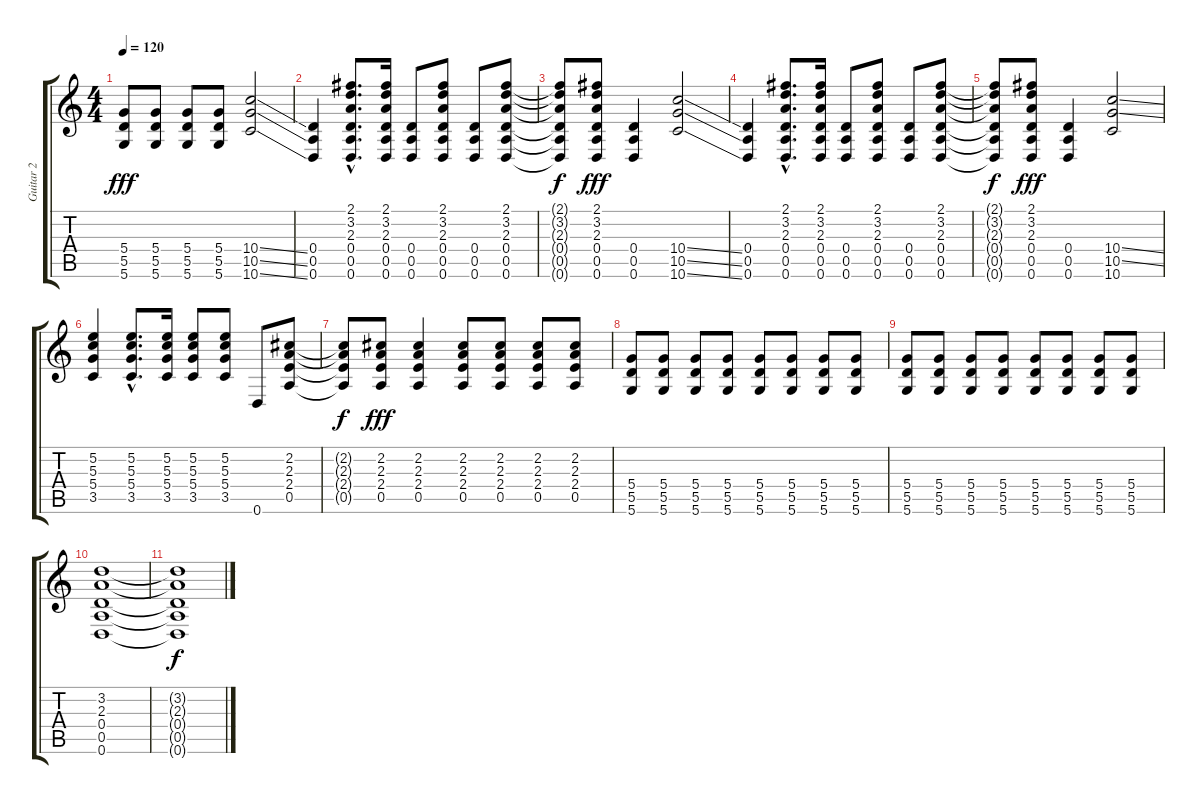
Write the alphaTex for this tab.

\track ("Guitar 2" "Guitar 2") {instrument distortionguitar}
\staff {score tabs}
\tuning (E4 B3 G3 D3 A2 D2) {hide}
\ts (4 4)
\tempo 120
\clef g2
\ks c
(5.4 5.5 5.6).8{dy fff} (5.4 5.5 5.6).8 (5.4 5.5 5.6).8 (5.4 5.5 5.6).8 (10.4{ss} 10.5{ss} 10.6{ss}).2 |
(0.4 0.5 0.6).4 (2.1{hac} 3.2{hac} 2.3{hac} 0.4{hac} 0.5{hac} 0.6{hac}).8{d} (2.1 3.2 2.3 0.4 0.5 0.6).16 (0.4 0.5 0.6).8 (2.1 3.2 2.3 0.4 0.5 0.6).8 (0.4 0.5 0.6).8 (2.1 3.2 2.3 0.4 0.5 0.6).8 |
(2.1{t} 3.2{t} 2.3{t} 0.4{t} 0.5{t} 0.6{t}).8{dy f} (2.1 3.2 2.3 0.4 0.5 0.6).8{dy fff} (0.4 0.5 0.6).4 (10.4{ss} 10.5{ss} 10.6{ss}).2 |
(0.4 0.5 0.6).4 (2.1{hac} 3.2{hac} 2.3{hac} 0.4{hac} 0.5{hac} 0.6{hac}).8{d} (2.1 3.2 2.3 0.4 0.5 0.6).16 (0.4 0.5 0.6).8 (2.1 3.2 2.3 0.4 0.5 0.6).8 (0.4 0.5 0.6).8 (2.1 3.2 2.3 0.4 0.5 0.6).8 |
(2.1{t} 3.2{t} 2.3{t} 0.4{t} 0.5{t} 0.6{t}).8{dy f} (2.1 3.2 2.3 0.4 0.5 0.6).8{dy fff} (0.4 0.5 0.6).4 (10.4{ss} 10.5{ss} 10.6).2 |
(5.2 5.3 5.4 3.5).4 (5.2{hac} 5.3{hac} 5.4{hac} 3.5{hac}).8{d} (5.2 5.3 5.4 3.5).16 (5.2 5.3 5.4 3.5).8 (5.2 5.3 5.4 3.5).8 0.6.8 (2.2 2.3 2.4 0.5).8 |
(2.2{t} 2.3{t} 2.4{t} 0.5{t}).8{dy f} (2.2 2.3 2.4 0.5).8{dy fff} (2.2 2.3 2.4 0.5).4 (2.2 2.3 2.4 0.5).8 (2.2 2.3 2.4 0.5).8 (2.2 2.3 2.4 0.5).8 (2.2 2.3 2.4 0.5).8 |
(5.4 5.5 5.6).8 (5.4 5.5 5.6).8 (5.4 5.5 5.6).8 (5.4 5.5 5.6).8 (5.4 5.5 5.6).8 (5.4 5.5 5.6).8 (5.4 5.5 5.6).8 (5.4 5.5 5.6).8 |
(5.4 5.5 5.6).8 (5.4 5.5 5.6).8 (5.4 5.5 5.6).8 (5.4 5.5 5.6).8 (5.4 5.5 5.6).8 (5.4 5.5 5.6).8 (5.4 5.5 5.6).8 (5.4 5.5 5.6).8 |
(3.2 2.3 0.4 0.5 0.6).1 |
(3.2{t} 2.3{t} 0.4{t} 0.5{t} 0.6{t}).1{dy f}
